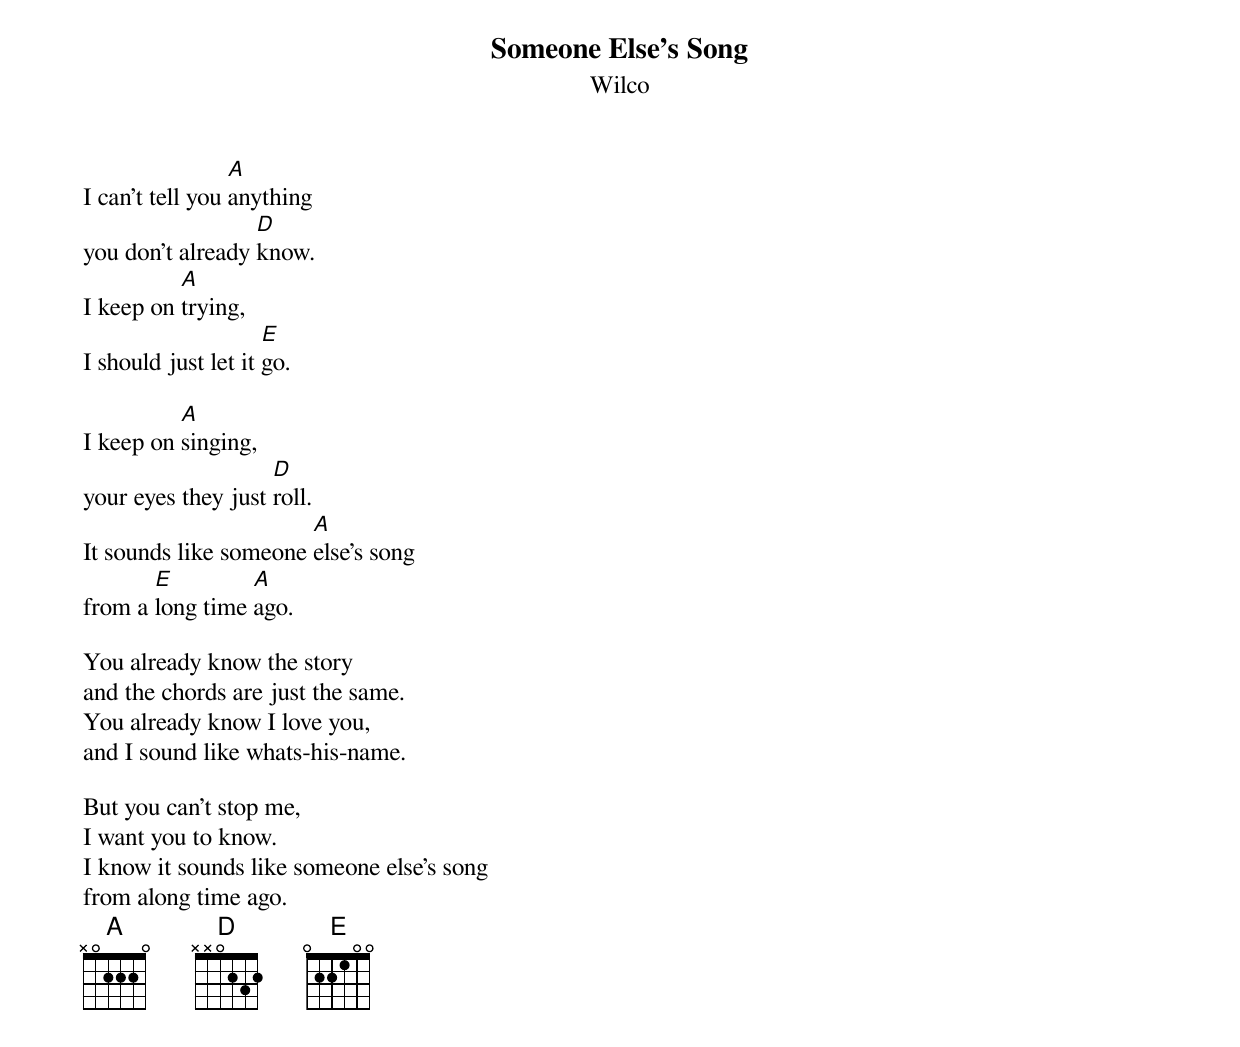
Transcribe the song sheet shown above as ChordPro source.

{title:Someone Else's Song}
{st:Wilco}

I can't tell you [A]anything
you don't already [D]know.
I keep on [A]trying,
I should just let it [E]go.

I keep on [A]singing,
your eyes they just [D]roll.
It sounds like someone [A]else's song
from a [E]long time [A]ago.

You already know the story
and the chords are just the same.
You already know I love you,
and I sound like whats-his-name.

But you can't stop me,
I want you to know.
I know it sounds like someone else's song
from along time ago.
